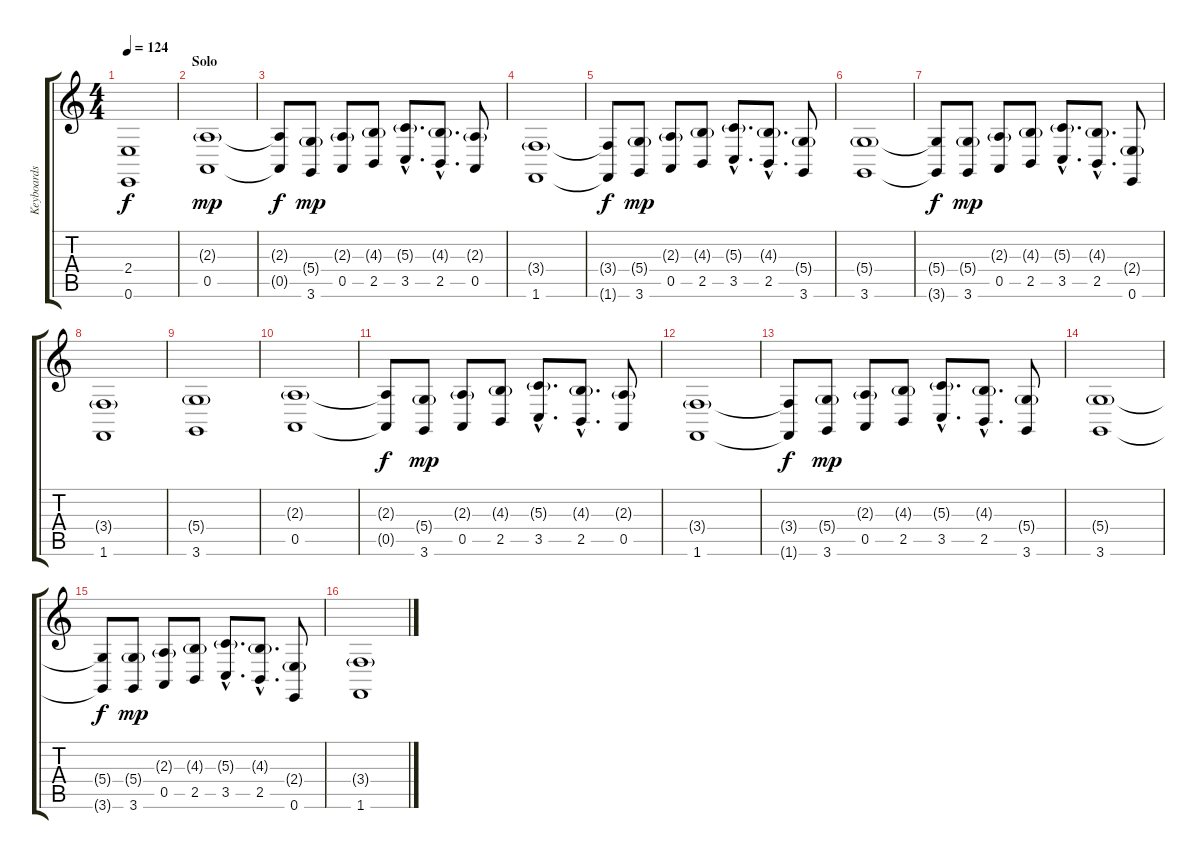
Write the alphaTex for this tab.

\track ("Keyboards 1" "Keyboards ") {instrument stringensemble1}
\staff {score tabs}
\tuning (E4 B3 G3 D3 A2 E2) {hide}
\ts (4 4)
\tempo 124
\clef g2
\ks c
(2.4{t} 0.6{t}).1{dy f} |
\section ("" "Solo")
(2.3{g} 0.5).1{dy mp} |
(2.3{t} 0.5{t}).8{dy f} (5.4{g} 3.6).8{dy mp} (2.3{g} 0.5).8 (4.3{g} 2.5).8 (5.3{g hac} 3.5{hac}).8{d} (4.3{g hac} 2.5{hac}).8{d} (2.3{g} 0.5).8 |
(3.4{g} 1.6).1 |
(3.4{t} 1.6{t}).8{dy f} (5.4{g} 3.6).8{dy mp} (2.3{g} 0.5).8 (4.3{g} 2.5).8 (5.3{g hac} 3.5{hac}).8{d} (4.3{g hac} 2.5{hac}).8{d} (5.4{g} 3.6).8 |
(5.4{g} 3.6).1 |
(5.4{t} 3.6{t}).8{dy f} (5.4{g} 3.6).8{dy mp} (2.3{g} 0.5).8 (4.3{g} 2.5).8 (5.3{g hac} 3.5{hac}).8{d} (4.3{g hac} 2.5{hac}).8{d} (2.4{g} 0.6).8 |
(3.4{g} 1.6).1 |
(5.4{g} 3.6).1 |
(2.3{g} 0.5).1 |
(2.3{t} 0.5{t}).8{dy f} (5.4{g} 3.6).8{dy mp} (2.3{g} 0.5).8 (4.3{g} 2.5).8 (5.3{g hac} 3.5{hac}).8{d} (4.3{g hac} 2.5{hac}).8{d} (2.3{g} 0.5).8 |
(3.4{g} 1.6).1 |
(3.4{t} 1.6{t}).8{dy f} (5.4{g} 3.6).8{dy mp} (2.3{g} 0.5).8 (4.3{g} 2.5).8 (5.3{g hac} 3.5{hac}).8{d} (4.3{g hac} 2.5{hac}).8{d} (5.4{g} 3.6).8 |
(5.4{g} 3.6).1 |
(5.4{t} 3.6{t}).8{dy f} (5.4{g} 3.6).8{dy mp} (2.3{g} 0.5).8 (4.3{g} 2.5).8 (5.3{g hac} 3.5{hac}).8{d} (4.3{g hac} 2.5{hac}).8{d} (2.4{g} 0.6).8 |
(3.4{g} 1.6).1
